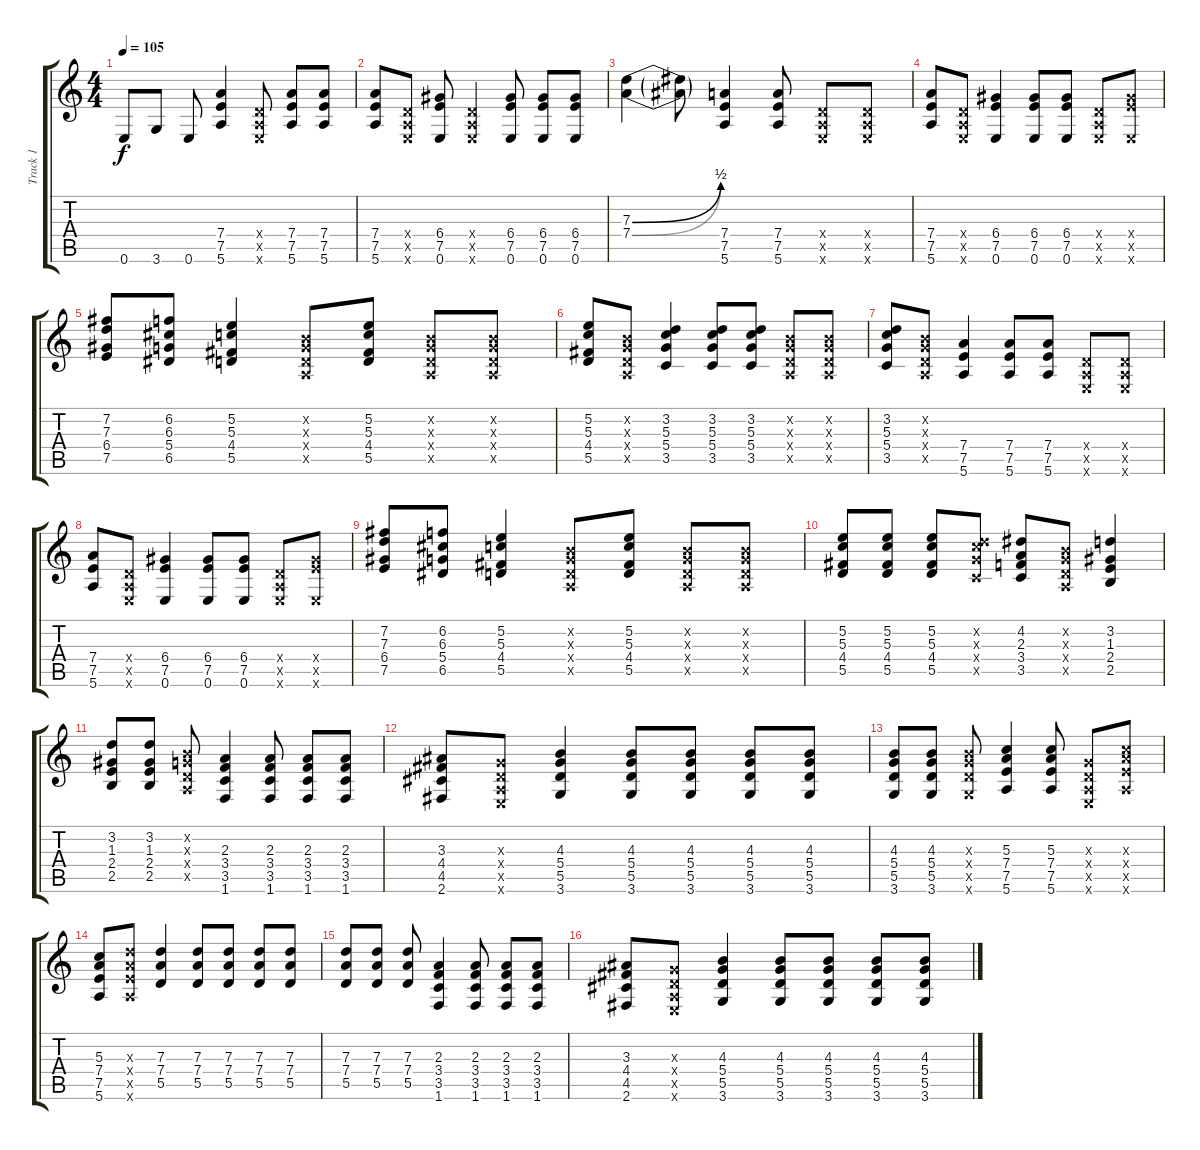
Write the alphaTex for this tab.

\track ("Track 1" "Track 1") {instrument acousticguitarsteel}
\staff {score tabs}
\tuning (E4 B3 G3 D3 A2 E2) {hide}
\ts (4 4)
\tempo 105
\clef g2
\ks c
0.6.8{dy f} 3.6.8 0.6.8 (7.4 7.5 5.6).4 (0.4{x} 0.5{x} 0.6{x}).8 (7.4 7.5 5.6).8 (7.4 7.5 5.6).8 |
(7.4 7.5 5.6).8 (0.4{x} 0.5{x} 0.6{x}).8 (6.4 7.5 0.6).8 (0.4{x} 0.5{x} 0.6{x}).4 (6.4 7.5 0.6).8 (6.4 7.5 0.6).8 (6.4 7.5 0.6).8 |
(7.3{be (bend 0 0 60 2)} 7.4{be (bend 0 0 60 2)}).4 (7.3{t} 7.4{t}).8 (7.4 7.5 5.6).4 (7.4 7.5 5.6).8 (0.4{x} 0.5{x} 0.6{x}).8 (0.4{x} 0.5{x} 0.6{x}).8 |
(7.4 7.5 5.6).8 (0.4{x} 0.5{x} 0.6{x}).8 (6.4 7.5 0.6).4 (6.4 7.5 0.6).8 (6.4 7.5 0.6).8 (0.4{x} 0.5{x} 0.6{x}).8 (6.4{x} 7.5{x} 0.6{x}).8 |
(7.2 7.3 6.4 7.5).8 (6.2 6.3 5.4 6.5).8 (5.2 5.3 4.4 5.5).4 (0.2{x} 0.3{x} 0.4{x} 0.5{x}).8 (5.2 5.3 4.4 5.5).8 (0.2{x} 0.3{x} 0.4{x} 0.5{x}).8 (0.2{x} 0.3{x} 0.4{x} 0.5{x}).8 |
(5.2 5.3 4.4 5.5).8 (0.2{x} 0.3{x} 0.4{x} 0.5{x}).8 (3.2 5.3 5.4 3.5).4 (3.2 5.3 5.4 3.5).8 (3.2 5.3 5.4 3.5).8 (0.2{x} 0.3{x} 0.4{x} 0.5{x}).8 (0.2{x} 0.3{x} 0.4{x} 0.5{x}).8 |
(3.2 5.3 5.4 3.5).8 (0.2{x} 0.3{x} 0.4{x} 0.5{x}).8 (7.4 7.5 5.6).4 (7.4 7.5 5.6).8 (7.4 7.5 5.6).8 (0.4{x} 0.5{x} 0.6{x}).8 (0.4{x} 0.5{x} 0.6{x}).8 |
(7.4 7.5 5.6).8 (0.4{x} 0.5{x} 0.6{x}).8 (6.4 7.5 0.6).4 (6.4 7.5 0.6).8 (6.4 7.5 0.6).8 (0.4{x} 0.5{x} 0.6{x}).8 (6.4{x} 7.5{x} 0.6{x}).8 |
(7.2 7.3 6.4 7.5).8 (6.2 6.3 5.4 6.5).8 (5.2 5.3 4.4 5.5).4 (0.2{x} 0.3{x} 0.4{x} 0.5{x}).8 (5.2 5.3 4.4 5.5).8 (0.2{x} 0.3{x} 0.4{x} 0.5{x}).8 (0.2{x} 0.3{x} 0.4{x} 0.5{x}).8 |
(5.2 5.3 4.4 5.5).8 (5.2 5.3 4.4 5.5).8 (5.2 5.3 4.4 5.5).8 (3.2{x} 5.3{x} 5.4{x} 3.5{x}).8 (4.2 2.3 3.4 3.5).8 (0.2{x} 0.3{x} 0.4{x} 0.5{x}).8 (3.2 1.3 2.4 2.5).4 |
(3.2 1.3 2.4 2.5).8 (3.2 1.3 2.4 2.5).8 (0.2{x} 0.3{x} 0.4{x} 0.5{x}).8 (2.3 3.4 3.5 1.6).4 (2.3 3.4 3.5 1.6).8 (2.3 3.4 3.5 1.6).8 (2.3 3.4 3.5 1.6).8 |
(3.3 4.4 4.5 2.6).8 (0.3{x} 0.4{x} 0.5{x} 0.6{x}).8 (4.3 5.4 5.5 3.6).4 (4.3 5.4 5.5 3.6).8 (4.3 5.4 5.5 3.6).8 (4.3 5.4 5.5 3.6).8 (4.3 5.4 5.5 3.6).8 |
(4.3 5.4 5.5 3.6).8 (4.3 5.4 5.5 3.6).8 (4.3{x} 5.4{x} 5.5{x} 3.6{x}).8 (5.3 7.4 7.5 5.6).4 (5.3 7.4 7.5 5.6).8 (0.3{x} 0.4{x} 0.5{x} 0.6{x}).8 (5.3{x} 7.4{x} 7.5{x} 5.6{x}).8 |
(5.3 7.4 7.5 5.6).8 (7.3{x} 7.4{x} 7.5{x} 5.6{x}).8 (7.3 7.4 5.5).4 (7.3 7.4 5.5).8 (7.3 7.4 5.5).8 (7.3 7.4 5.5).8 (7.3 7.4 5.5).8 |
(7.3 7.4 5.5).8 (7.3 7.4 5.5).8 (7.3 7.4 5.5).8 (2.3 3.4 3.5 1.6).4 (2.3 3.4 3.5 1.6).8 (2.3 3.4 3.5 1.6).8 (2.3 3.4 3.5 1.6).8 |
(3.3 4.4 4.5 2.6).8 (0.3{x} 0.4{x} 0.5{x} 0.6{x}).8 (4.3 5.4 5.5 3.6).4 (4.3 5.4 5.5 3.6).8 (4.3 5.4 5.5 3.6).8 (4.3 5.4 5.5 3.6).8 (4.3 5.4 5.5 3.6).8
